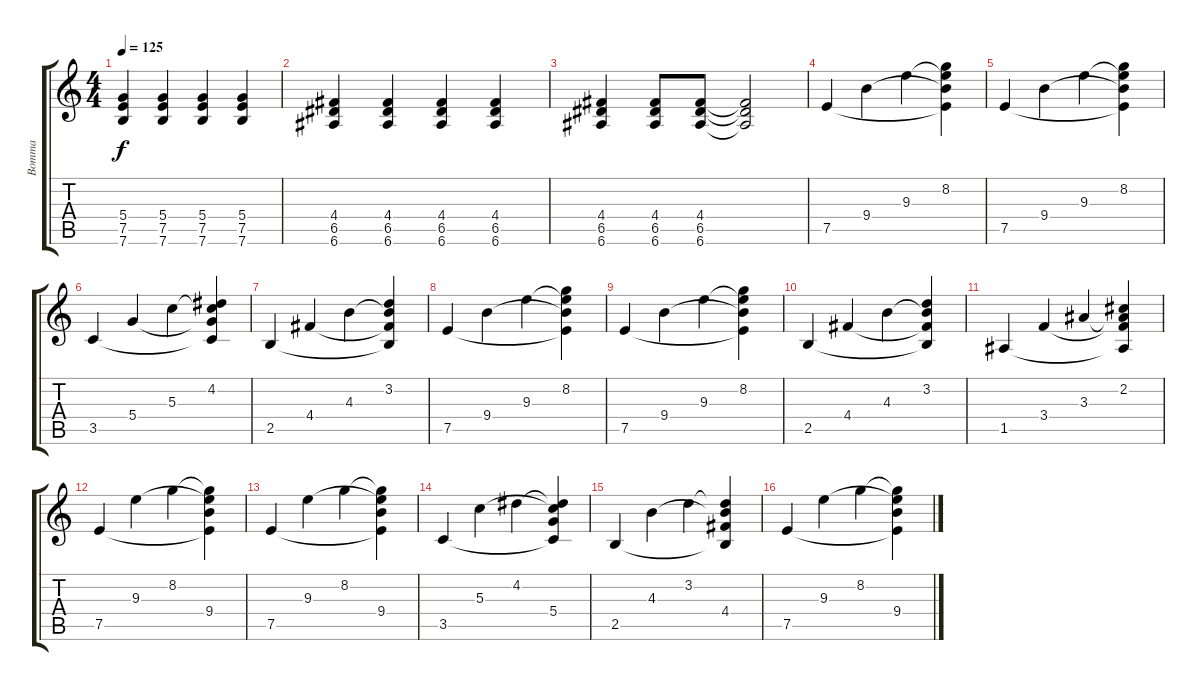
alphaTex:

\track ("Bomma" "Bomma") {instrument acousticguitarsteel}
\staff {score tabs}
\tuning (E4 B3 G3 D3 A2 E2) {hide}
\ts (4 4)
\tempo 125
\clef g2
\ks c
(5.4 7.5 7.6).4{dy f} (5.4 7.5 7.6).4 (5.4 7.5 7.6).4 (5.4 7.5 7.6).4 |
(4.4 6.5 6.6).4 (4.4 6.5 6.6).4 (4.4 6.5 6.6).4 (4.4 6.5 6.6).4 |
(4.4 6.5 6.6).4 (4.4 6.5 6.6).8 (4.4 6.5 6.6).8 (4.4{t} 6.5{t} 6.6{t}).2 |
7.5.4 9.4.4 9.3.4 (8.2 9.3{t} 9.4{t} 7.5{t}).4 |
7.5.4 9.4.4 9.3.4 (8.2 9.3{t} 9.4{t} 7.5{t}).4 |
3.5.4 5.4.4 5.3.4 (4.2 5.3{t} 5.4{t} 3.5{t}).4 |
2.5.4 4.4.4 4.3.4 (3.2 4.3{t} 4.4{t} 2.5{t}).4 |
7.5.4 9.4.4 9.3.4 (8.2 9.3{t} 9.4{t} 7.5{t}).4 |
7.5.4 9.4.4 9.3.4 (8.2 9.3{t} 9.4{t} 7.5{t}).4 |
2.5.4 4.4.4 4.3.4 (3.2 4.3{t} 4.4{t} 2.5{t}).4 |
1.5.4 3.4.4 3.3.4 (2.2 3.3{t} 3.4{t} 1.5{t}).4 |
7.5.4 9.3.4 8.2.4 (8.2{t} 9.3{t} 9.4 7.5{t}).4 |
7.5.4 9.3.4 8.2.4 (8.2{t} 9.3{t} 9.4 7.5{t}).4 |
3.5.4 5.3.4 4.2.4 (4.2{t} 5.3{t} 5.4 3.5{t}).4 |
2.5.4 4.3.4 3.2.4 (3.2{t} 4.3{t} 4.4 2.5{t}).4 |
7.5.4 9.3.4 8.2.4 (8.2{t} 9.3{t} 9.4 7.5{t}).4
